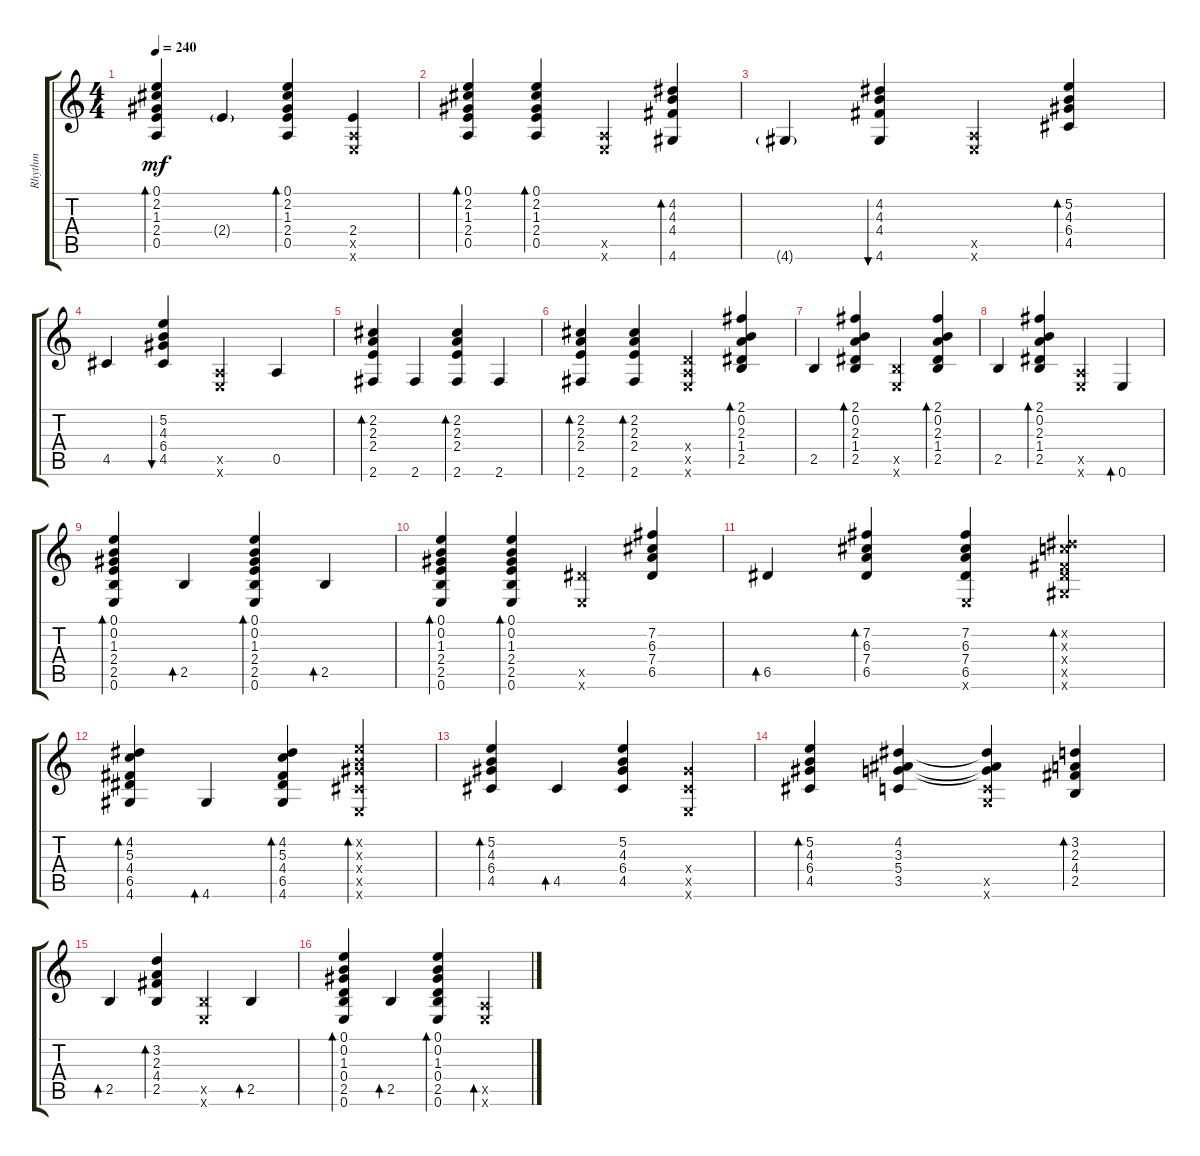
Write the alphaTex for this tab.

\track ("Rhythm" "Rhythm") {instrument acousticguitarsteel}
\staff {score tabs}
\tuning (E4 B3 G3 D3 A2 E2) {hide}
\ts (4 4)
\tempo 240
\clef g2
\ks c
(0.1 2.2 1.3 2.4 0.5).4{bd 60 dy mf} 2.4{g}.4 (0.1 2.2 1.3 2.4 0.5).4{bd 60} (2.4 0.5{x} 0.6{x}).4 |
(0.1 2.2 1.3 2.4 0.5).4{bd 60} (0.1 2.2 1.3 2.4 0.5).4{bd 60} (0.5{x} 0.6{x}).4 (4.2 4.3 4.4 4.6).4{bd 60} |
4.6{g}.4 (4.2 4.3 4.4 4.6).4{bu 60} (0.5{x} 0.6{x}).4 (5.2 4.3 6.4 4.5).4{bd 60} |
4.5.4 (5.2 4.3 6.4 4.5).4{bu 60} (0.5{x} 0.6{x}).4 0.5.4 |
(2.2 2.3 2.4 2.6).4{bd 60} 2.6.4 (2.2 2.3 2.4 2.6).4{bd 60} 2.6.4 |
(2.2 2.3 2.4 2.6).4{bd 60} (2.2 2.3 2.4 2.6).4{bd 60} (0.4{x} 0.5{x} 0.6{x}).4 (2.1 0.2 2.3 1.4 2.5).4{bd 60} |
2.5.4 (2.1 0.2 2.3 1.4 2.5).4{bd 60} (2.5{x} 0.6{x}).4 (2.1 0.2 2.3 1.4 2.5).4{bd 60} |
2.5.4 (2.1 0.2 2.3 1.4 2.5).4{bd 60} (0.5{x} 0.6{x}).4 0.6.4{bd 60} |
(0.1 0.2 1.3 2.4 2.5 0.6).4{bd 60} 2.5.4{bd 60} (0.1 0.2 1.3 2.4 2.5 0.6).4{bd 60} 2.5.4{bd 60} |
(0.1 0.2 1.3 2.4 2.5 0.6).4{bd 60} (0.1 0.2 1.3 2.4 2.5 0.6).4{bd 60} (6.5{x} 0.6{x}).4 (7.2 6.3 7.4 6.5).4 |
6.5.4{bd 60} (7.2 6.3 7.4 6.5).4{bd 60} (7.2 6.3 7.4 6.5 0.6{x}).4 (4.2{x} 5.3{x} 4.4{x} 6.5{x} 4.6{x}).4{bd 60} |
(4.2 5.3 4.4 6.5 4.6).4{bd 60} 4.6.4{bd 60} (4.2 5.3 4.4 6.5 4.6).4{bd 60} (5.2{x} 4.3{x} 6.4{x} 4.5{x} 0.6{x}).4{bd 60} |
(5.2 4.3 6.4 4.5).4{bd 60} 4.5.4{bd 60} (5.2 4.3 6.4 4.5).4 (6.4{x} 4.5{x} 0.6{x}).4 |
(5.2 4.3 6.4 4.5).4{bd 60} (4.2 3.3 5.4 3.5).4 (4.2{t} 3.3{t} 5.4{t} 3.5{x} 3.6{x}).4 (3.2 2.3 4.4 2.5).4{bd 60} |
2.5.4{bd 60} (3.2 2.3 4.4 2.5).4{bd 60} (2.5{x} 0.6{x}).4 2.5.4{bd 60} |
(0.1 0.2 1.3 0.4 2.5 0.6).4{bd 60} 2.5.4{bd 60} (0.1 0.2 1.3 0.4 2.5 0.6).4{bd 60} (0.5{x} 0.6{x}).4{bd 60}
